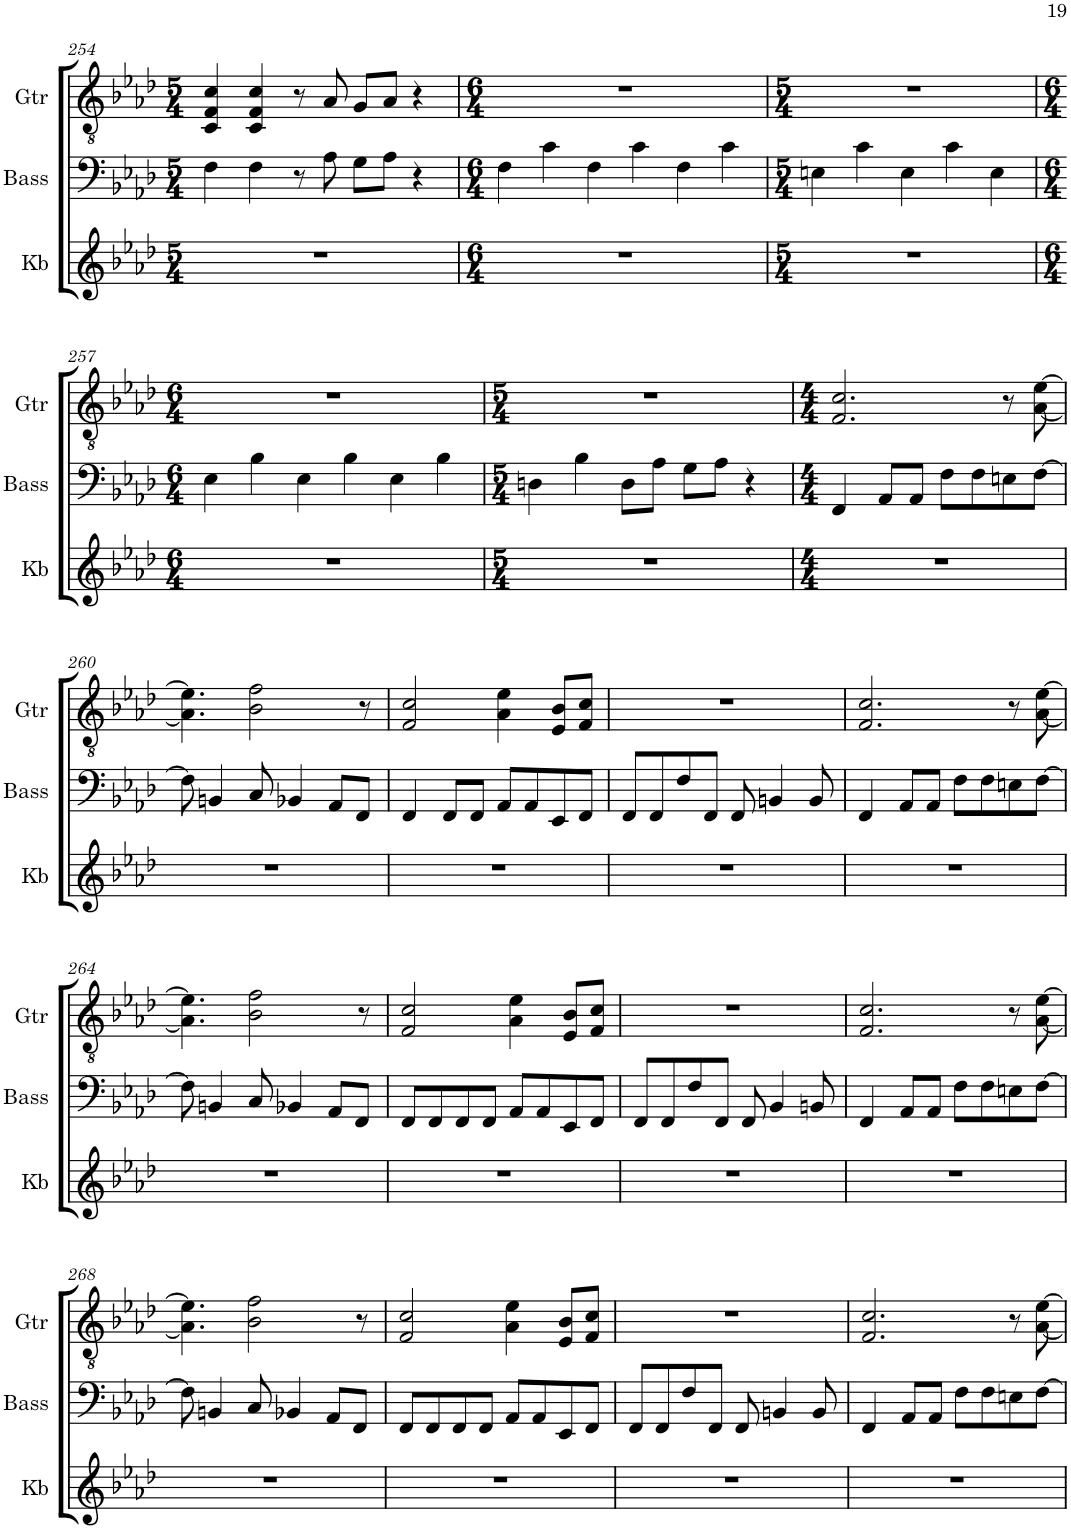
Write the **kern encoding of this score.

**kern	**kern	**kern
*part3	*part2	*part1
*staff3	*staff2	*staff1
*I"Keys	*I"Bass	*I"Guitar
*	*I'Bass	*I'Gtr
!!LO:PB:g=z
*clefG2	*clefF4	*clefGv2
*	*Trd7c12	*
*k[b-e-a-d-]	*k[b-e-a-d-]	*k[b-e-a-d-]
*M5/4	*M5/4	*M5/4
=254	=254	=254
4%5r	4F\	4C/ 4F/ 4c/
.	4F\	4C/ 4F/ 4c/
.	8r	8r
.	8A-\	8A-/
.	8G\L	8G/L
.	8A-\J	8A-/J
.	4r	4r
=255	=255	=255
*M6/4	*M6/4	*M6/4
1.r	4F\	1.r
.	4c\	.
.	4F\	.
.	4c\	.
.	4F\	.
.	4c\	.
=256	=256	=256
*M5/4	*M5/4	*M5/4
4%5r	4En\	4%5r
.	4c\	.
.	4E\	.
.	4c\	.
.	4E\	.
!!LO:LB:g=z
=257	=257	=257
*M6/4	*M6/4	*M6/4
1.r	4E-\	1.r
.	4B-\	.
.	4E-\	.
.	4B-\	.
.	4E-\	.
.	4B-\	.
=258	=258	=258
*M5/4	*M5/4	*M5/4
4%5r	4Dn\	4%5r
.	4B-\	.
.	8D\L	.
.	8A-\J	.
.	8G\L	.
.	8A-\J	.
.	4r	.
=259	=259	=259
*M4/4	*M4/4	*M4/4
1r	4FF/	2.F/ 2.c/
.	8AA-/L	.
.	8AA-/J	.
.	8F\L	.
.	8F\	.
.	8En\	8r
.	[8F\J	[8A-\ [8e-\
!!LO:LB:g=z
=260	=260	=260
1r	8F\]	4.A-\] 4.e-\]
.	4BBn/	.
.	8C/	2B-\ 2f\
.	4BB-X/	.
.	8AA-/L	.
.	8FF/J	8r
=261	=261	=261
1r	4FF/	2F/ 2c/
.	8FF/L	.
.	8FF/J	.
.	8AA-/L	4A-\ 4e-\
.	8AA-/	.
.	8EE-/	8E-/ 8B-/L
.	8FF/J	8F/ 8c/J
=262	=262	=262
1r	8FF/L	1r
.	8FF/	.
.	8F/	.
.	8FF/J	.
.	8FF/	.
.	4BBn/	.
.	8BB/	.
=263	=263	=263
1r	4FF/	2.F/ 2.c/
.	8AA-/L	.
.	8AA-/J	.
.	8F\L	.
.	8F\	.
.	8En\	8r
.	[8F\J	[8A-\ [8e-\
!!LO:LB:g=z
=264	=264	=264
1r	8F\]	4.A-\] 4.e-\]
.	4BBn/	.
.	8C/	2B-\ 2f\
.	4BB-X/	.
.	8AA-/L	.
.	8FF/J	8r
=265	=265	=265
1r	8FF/L	2F/ 2c/
.	8FF/	.
.	8FF/	.
.	8FF/J	.
.	8AA-/L	4A-\ 4e-\
.	8AA-/	.
.	8EE-/	8E-/ 8B-/L
.	8FF/J	8F/ 8c/J
=266	=266	=266
1r	8FF/L	1r
.	8FF/	.
.	8F/	.
.	8FF/J	.
.	8FF/	.
.	4BB-/	.
.	8BBn/	.
=267	=267	=267
1r	4FF/	2.F/ 2.c/
.	8AA-/L	.
.	8AA-/J	.
.	8F\L	.
.	8F\	.
.	8En\	8r
.	[8F\J	[8A-\ [8e-\
!!LO:LB:g=z
=268	=268	=268
1r	8F\]	4.A-\] 4.e-\]
.	4BBn/	.
.	8C/	2B-\ 2f\
.	4BB-X/	.
.	8AA-/L	.
.	8FF/J	8r
=269	=269	=269
1r	8FF/L	2F/ 2c/
.	8FF/	.
.	8FF/	.
.	8FF/J	.
.	8AA-/L	4A-\ 4e-\
.	8AA-/	.
.	8EE-/	8E-/ 8B-/L
.	8FF/J	8F/ 8c/J
=270	=270	=270
1r	8FF/L	1r
.	8FF/	.
.	8F/	.
.	8FF/J	.
.	8FF/	.
.	4BBn/	.
.	8BB/	.
=271	=271	=271
1r	4FF/	2.F/ 2.c/
.	8AA-/L	.
.	8AA-/J	.
.	8F\L	.
.	8F\	.
.	8En\	8r
.	[8F\J	[8A-\ [8e-\
=	=	=
*-	*-	*-
